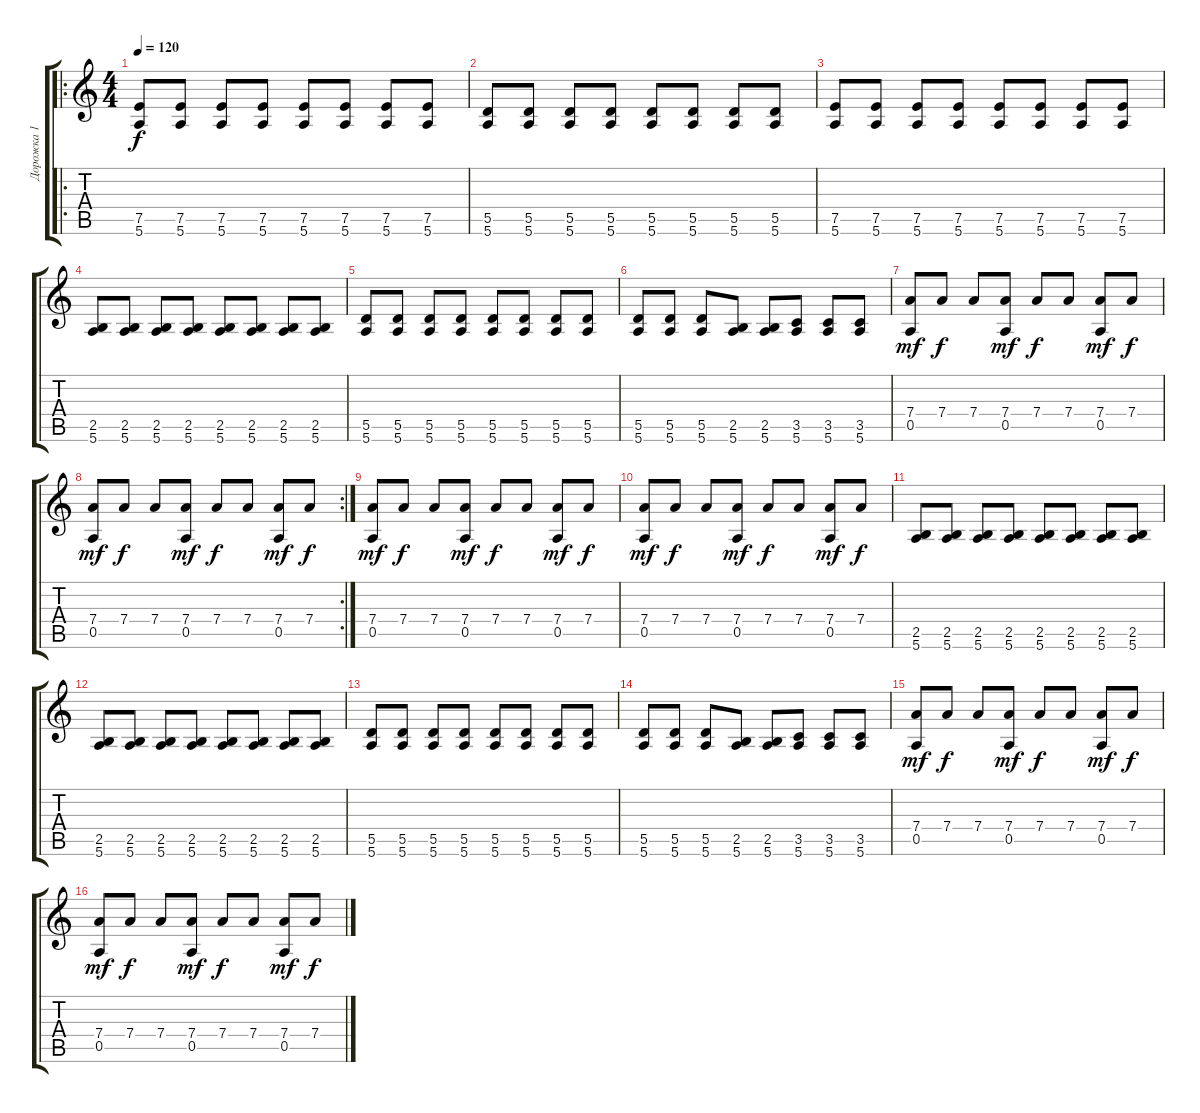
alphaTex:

\track ("Дорожка 1" "Дорожка 1") {instrument overdrivenguitar}
\staff {score tabs}
\tuning (E4 B3 G3 D3 A2 E2) {hide}
\ro
\ts (4 4)
\tempo 120
\clef g2
\ks c
(7.5 5.6).8{dy f} (7.5 5.6).8 (7.5 5.6).8 (7.5 5.6).8 (7.5 5.6).8 (7.5 5.6).8 (7.5 5.6).8 (7.5 5.6).8 |
(5.5 5.6).8 (5.5 5.6).8 (5.5 5.6).8 (5.5 5.6).8 (5.5 5.6).8 (5.5 5.6).8 (5.5 5.6).8 (5.5 5.6).8 |
(7.5 5.6).8 (7.5 5.6).8 (7.5 5.6).8 (7.5 5.6).8 (7.5 5.6).8 (7.5 5.6).8 (7.5 5.6).8 (7.5 5.6).8 |
(2.5 5.6).8 (2.5 5.6).8 (2.5 5.6).8 (2.5 5.6).8 (2.5 5.6).8 (2.5 5.6).8 (2.5 5.6).8 (2.5 5.6).8 |
(5.5 5.6).8 (5.5 5.6).8 (5.5 5.6).8 (5.5 5.6).8 (5.5 5.6).8 (5.5 5.6).8 (5.5 5.6).8 (5.5 5.6).8 |
(5.5 5.6).8 (5.5 5.6).8 (5.5 5.6).8 (2.5 5.6).8 (2.5 5.6).8 (3.5 5.6).8 (3.5 5.6).8 (3.5 5.6).8 |
(7.4 0.5).8{dy mf} 7.4.8{dy f} 7.4.8 (7.4 0.5).8{dy mf} 7.4.8{dy f} 7.4.8 (7.4 0.5).8{dy mf} 7.4.8{dy f} |
\rc 2
(7.4 0.5).8{dy mf} 7.4.8{dy f} 7.4.8 (7.4 0.5).8{dy mf} 7.4.8{dy f} 7.4.8 (7.4 0.5).8{dy mf} 7.4.8{dy f} |
(7.4 0.5).8{dy mf} 7.4.8{dy f} 7.4.8 (7.4 0.5).8{dy mf} 7.4.8{dy f} 7.4.8 (7.4 0.5).8{dy mf} 7.4.8{dy f} |
(7.4 0.5).8{dy mf} 7.4.8{dy f} 7.4.8 (7.4 0.5).8{dy mf} 7.4.8{dy f} 7.4.8 (7.4 0.5).8{dy mf} 7.4.8{dy f} |
(2.5 5.6).8 (2.5 5.6).8 (2.5 5.6).8 (2.5 5.6).8 (2.5 5.6).8 (2.5 5.6).8 (2.5 5.6).8 (2.5 5.6).8 |
(2.5 5.6).8 (2.5 5.6).8 (2.5 5.6).8 (2.5 5.6).8 (2.5 5.6).8 (2.5 5.6).8 (2.5 5.6).8 (2.5 5.6).8 |
(5.5 5.6).8 (5.5 5.6).8 (5.5 5.6).8 (5.5 5.6).8 (5.5 5.6).8 (5.5 5.6).8 (5.5 5.6).8 (5.5 5.6).8 |
(5.5 5.6).8 (5.5 5.6).8 (5.5 5.6).8 (2.5 5.6).8 (2.5 5.6).8 (3.5 5.6).8 (3.5 5.6).8 (3.5 5.6).8 |
(7.4 0.5).8{dy mf} 7.4.8{dy f} 7.4.8 (7.4 0.5).8{dy mf} 7.4.8{dy f} 7.4.8 (7.4 0.5).8{dy mf} 7.4.8{dy f} |
(7.4 0.5).8{dy mf} 7.4.8{dy f} 7.4.8 (7.4 0.5).8{dy mf} 7.4.8{dy f} 7.4.8 (7.4 0.5).8{dy mf} 7.4.8{dy f}
